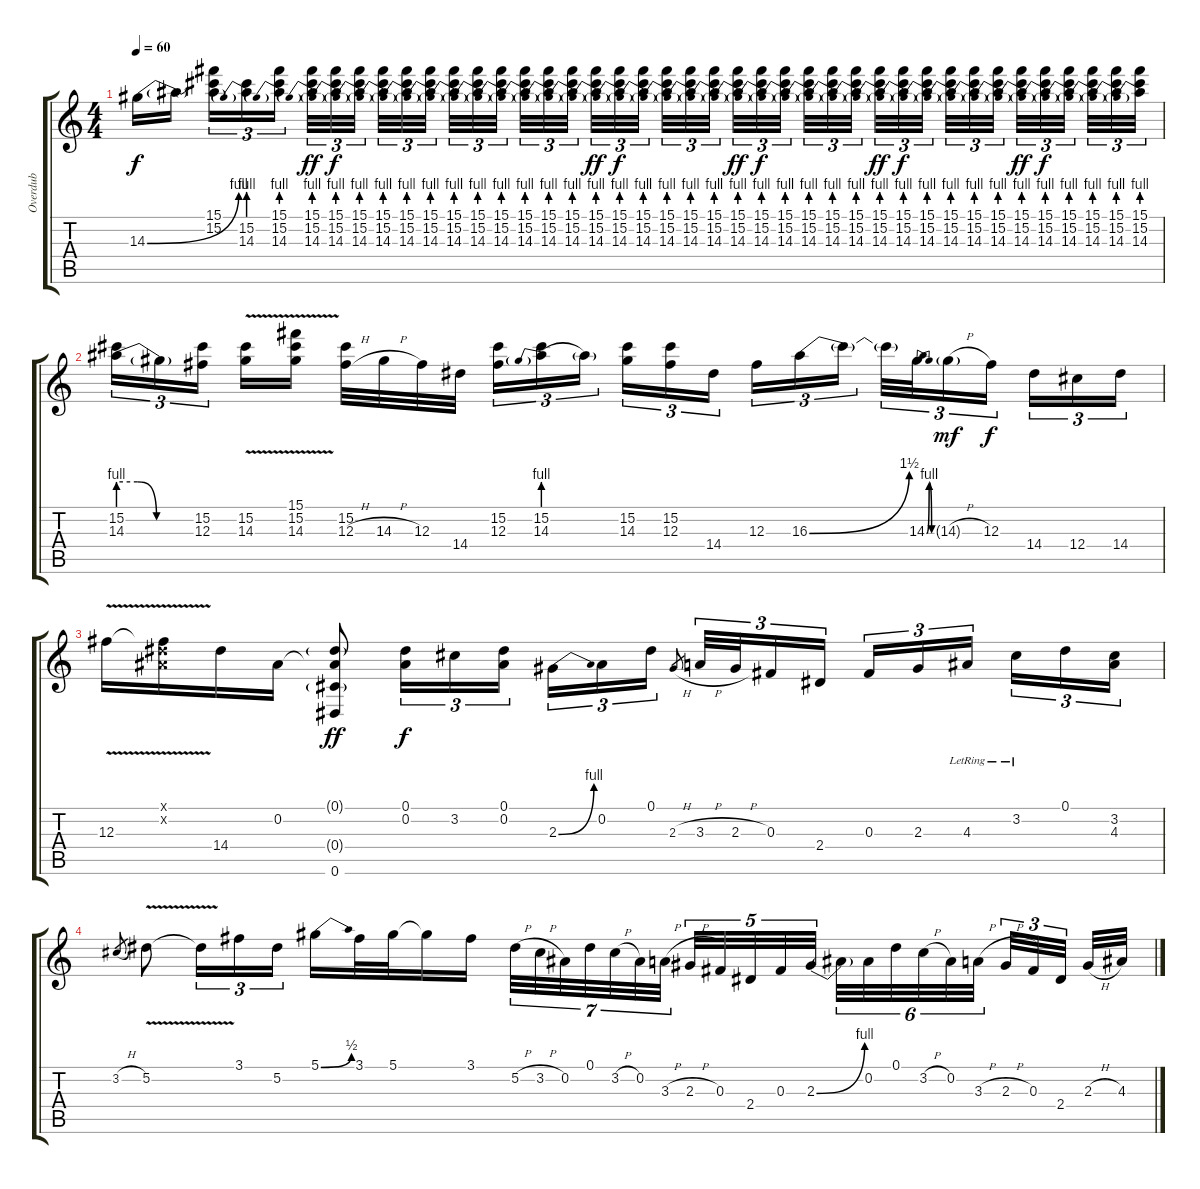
\track ("Overdub" "Overdub") {instrument electricguitarjazz}
\staff {score tabs}
\tuning (Eb4 Bb3 Gb3 Db3 Ab2 Eb2) {hide}
\ts (4 4)
\tempo 60
\clef g2
\ks c
14.3{be (bend 0 0 60 4)}.16{dy f} 14.3{t}.16 (15.1 15.2 14.3{t}).16{tu (3 2)} (15.2 14.3{be (prebend 0 4 60 4)}).16{tu (3 2)} (15.1 15.2 14.3{be (prebend 0 4 60 4)}).16{tu (3 2)} (15.1 15.2 14.3{be (prebend 0 4 60 4)}).32{tu (3 2) dy ff} (15.1 15.2 14.3{be (prebend 0 4 60 4)}).32{tu (3 2) dy f} (15.1 15.2 14.3{be (prebend 0 4 60 4)}).32{tu (3 2)} (15.1 15.2 14.3{be (prebend 0 4 60 4)}).32{tu (3 2)} (15.1 15.2 14.3{be (prebend 0 4 60 4)}).32{tu (3 2)} (15.1 15.2 14.3{be (prebend 0 4 60 4)}).32{tu (3 2)} (15.1 15.2 14.3{be (prebend 0 4 60 4)}).32{tu (3 2)} (15.1 15.2 14.3{be (prebend 0 4 60 4)}).32{tu (3 2)} (15.1 15.2 14.3{be (prebend 0 4 60 4)}).32{tu (3 2)} (15.1 15.2 14.3{be (prebend 0 4 60 4)}).32{tu (3 2)} (15.1 15.2 14.3{be (prebend 0 4 60 4)}).32{tu (3 2)} (15.1 15.2 14.3{be (prebend 0 4 60 4)}).32{tu (3 2)} (15.1 15.2 14.3{be (prebend 0 4 60 4)}).32{tu (3 2) dy ff} (15.1 15.2 14.3{be (prebend 0 4 60 4)}).32{tu (3 2) dy f} (15.1 15.2 14.3{be (prebend 0 4 60 4)}).32{tu (3 2)} (15.1 15.2 14.3{be (prebend 0 4 60 4)}).32{tu (3 2)} (15.1 15.2 14.3{be (prebend 0 4 60 4)}).32{tu (3 2)} (15.1 15.2 14.3{be (prebend 0 4 60 4)}).32{tu (3 2)} (15.1 15.2 14.3{be (prebend 0 4 60 4)}).32{tu (3 2) dy ff} (15.1 15.2 14.3{be (prebend 0 4 60 4)}).32{tu (3 2) dy f} (15.1 15.2 14.3{be (prebend 0 4 60 4)}).32{tu (3 2)} (15.1 15.2 14.3{be (prebend 0 4 60 4)}).32{tu (3 2)} (15.1 15.2 14.3{be (prebend 0 4 60 4)}).32{tu (3 2)} (15.1 15.2 14.3{be (prebend 0 4 60 4)}).32{tu (3 2)} (15.1 15.2 14.3{be (prebend 0 4 60 4)}).32{tu (3 2) dy ff} (15.1 15.2 14.3{be (prebend 0 4 60 4)}).32{tu (3 2) dy f} (15.1 15.2 14.3{be (prebend 0 4 60 4)}).32{tu (3 2)} (15.1 15.2 14.3{be (prebend 0 4 60 4)}).32{tu (3 2)} (15.1 15.2 14.3{be (prebend 0 4 60 4)}).32{tu (3 2)} (15.1 15.2 14.3{be (prebend 0 4 60 4)}).32{tu (3 2)} (15.1 15.2 14.3{be (prebend 0 4 60 4)}).32{tu (3 2) dy ff} (15.1 15.2 14.3{be (prebend 0 4 60 4)}).32{tu (3 2) dy f} (15.1 15.2 14.3{be (prebend 0 4 60 4)}).32{tu (3 2)} (15.1 15.2 14.3{be (prebend 0 4 60 4)}).32{tu (3 2)} (15.1 15.2 14.3{be (prebend 0 4 60 4)}).32{tu (3 2)} (15.1 15.2 14.3{be (prebend 0 4 60 4)}).32{tu (3 2)} |
(15.2 14.3{be (custom 0 4 15 4 30 0 60 0)}).16{tu (3 2)} 14.3{t}.16{tu (3 2)} (15.2 12.3).16{tu (3 2)} (15.2{v} 14.3{v}).16 (15.1{v} 15.2{v} 14.3{v}).16 (15.2 12.3{h}).32 14.3{h}.32 12.3.32 14.4.32 (15.2 12.3).16{tu (3 2)} (15.2 14.3{be (prebend 0 4 60 4)}).16{tu (3 2)} 14.3{t}.16{tu (3 2)} (15.2 14.3).16{tu (3 2)} (15.2 12.3).16{tu (3 2)} 14.4.16{tu (3 2)} 12.3.16{tu (3 2)} 16.3{be (bend 0 0 60 6)}.16{tu (3 2)} 16.3{t}.16{tu (3 2)} 16.3{t}.32{tu (3 2)} 14.3{be (bendrelease 0 0 15 4 30 4 60 0)}.32{tu (3 2)} 14.3{h g}.16{tu (3 2) dy mf} 12.3.16{tu (3 2) dy f} 14.4.16{tu (3 2)} 12.4.16{tu (3 2)} 14.4.16{tu (3 2)} |
12.3{v}.16 (0.1{x} 0.2{x} 12.3{t}).16 14.4.16 0.2.16 (0.1{g} 0.2{t} 0.4{g} 0.6).8{dy ff} (0.1 0.2).16{tu (3 2) dy f} 3.2.16{tu (3 2)} (0.1 0.2).16{tu (3 2)} 2.3{be (bend 0 0 60 4)}.16{tu (3 2)} 0.2.16{tu (3 2)} 0.1.16{tu (3 2)} 2.3{h}.8{gr} 3.3{h}.32{tu (3 2)} 2.3{h}.32{tu (3 2)} 0.3.16{tu (3 2)} 2.4.16{tu (3 2)} 0.3.16{tu (3 2)} 2.3.16{tu (3 2)} 4.3{lr}.16{tu (3 2)} 3.2{lr}.16{tu (3 2)} 0.1.16{tu (3 2)} (3.2 4.3).16{tu (3 2)} |
3.2{h}.8{gr} 5.2{v}.8 5.2{t}.16{tu (3 2)} 3.1.16{tu (3 2)} 5.2.16{tu (3 2)} 5.1{be (bend 0 0 60 2)}.16 3.1.32 5.1.32 5.1{t}.16 3.1.16 5.2{h}.32{tu (7 4)} 3.2{h}.32{tu (7 4)} 0.2.32{tu (7 4)} 0.1.32{tu (7 4)} 3.2{h}.32{tu (7 4)} 0.2.32{tu (7 4)} 3.3{h}.32{tu (7 4)} 2.3{h}.32{tu (5 4)} 0.3.32{tu (5 4)} 2.4.32{tu (5 4)} 0.3.32{tu (5 4)} 2.3{be (bend 0 0 60 4)}.32{tu (5 4)} 2.3{t}.32{tu (6 4)} 0.2.32{tu (6 4)} 0.1.32{tu (6 4)} 3.2{h}.32{tu (6 4)} 0.2.32{tu (6 4)} 3.3{h}.32{tu (6 4)} 2.3{h}.32{tu (3 2)} 0.3.32{tu (3 2)} 2.4.32{tu (3 2)} 2.3{h}.32 4.3.32
